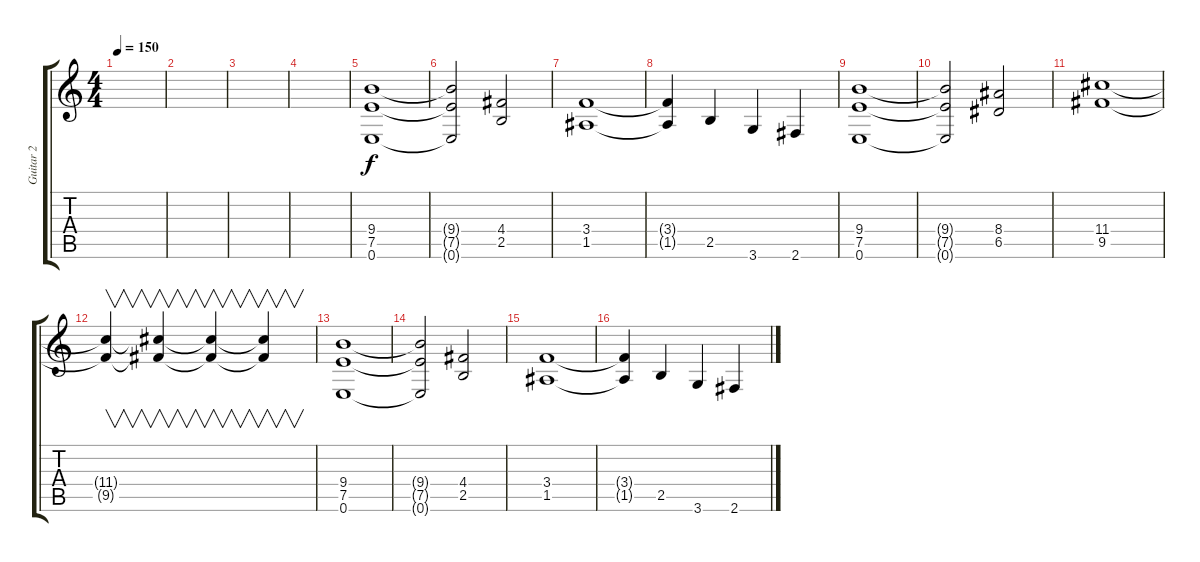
\track ("Guitar 2" "Guitar 2") {instrument distortionguitar}
\staff {score tabs}
\tuning (E4 B3 G3 D3 A2 E2) {hide}
\ts (4 4)
\tempo 150
\clef g2
\ks c
|
|
|
|
(9.4 7.5 0.6).1 |
(9.4{t} 7.5{t} 0.6{t}).2 (4.4 2.5).2 |
(3.4 1.5).1 |
(3.4{t} 1.5{t}).4 2.5.4 3.6.4 2.6.4 |
(9.4 7.5 0.6).1 |
(9.4{t} 7.5{t} 0.6{t}).2 (8.4 6.5).2 |
(11.4 9.5).1 |
(11.4{t} 9.5{t}).4{v} (11.4{t} 9.5{t}).4{v} (11.4{t} 9.5{t}).4{v} (11.4{t} 9.5{t}).4{v} |
(9.4 7.5 0.6).1 |
(9.4{t} 7.5{t} 0.6{t}).2 (4.4 2.5).2 |
(3.4 1.5).1 |
(3.4{t} 1.5{t}).4 2.5.4 3.6.4 2.6.4
